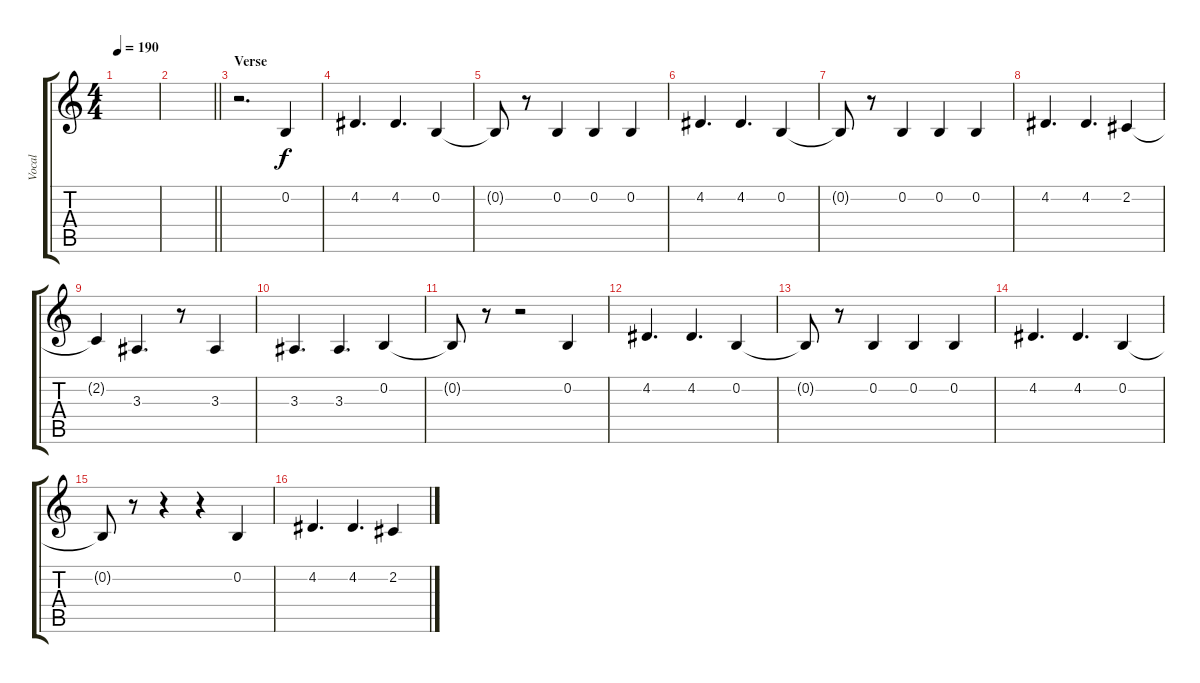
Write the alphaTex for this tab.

\track ("Vocal" "Vocal") {instrument lead2sawtooth}
\staff {score tabs}
\tuning (E4 B3 G3 D3 A2 E2) {hide}
\ts (4 4)
\tempo 190
\clef g2
\ks c
|
\barLineRight lightlight
|
\section ("" "Verse")
r.2{d} 0.2.4 |
4.2.4{d} 4.2.4{d} 0.2.4 |
0.2{t}.8 r.8 0.2.4 0.2.4 0.2.4 |
4.2.4{d} 4.2.4{d} 0.2.4 |
0.2{t}.8 r.8 0.2.4 0.2.4 0.2.4 |
4.2.4{d} 4.2.4{d} 2.2.4 |
2.2{t}.4 3.3.4{d} r.8 3.3.4 |
3.3.4{d} 3.3.4{d} 0.2.4 |
0.2{t}.8 r.8 r.2 0.2.4 |
4.2.4{d} 4.2.4{d} 0.2.4 |
0.2{t}.8 r.8 0.2.4 0.2.4 0.2.4 |
4.2.4{d} 4.2.4{d} 0.2.4 |
0.2{t}.8 r.8 r.4 r.4 0.2.4 |
4.2.4{d} 4.2.4{d} 2.2.4
